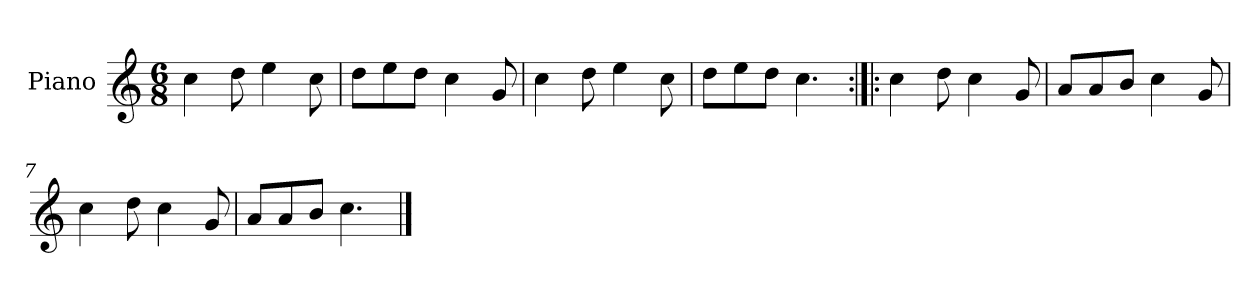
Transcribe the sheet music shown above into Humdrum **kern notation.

**kern
*part1
*staff1
*I"Piano
*I'Pno.
*clefG2
*k[]
*M6/8
=1
4cc\
8dd\
4ee\
8cc\
=2
8dd\L
8ee\
8dd\J
4cc\
8g/
=3
4cc\
8dd\
4ee\
8cc\
=4
8dd\L
8ee\
8dd\J
4.cc\
=5:|!|:
4cc\
8dd\
4cc\
8g/
=6
8a/L
8a/
8b/J
4cc\
8g/
=7
4cc\
8dd\
4cc\
8g/
!!LO:LB:g=z
=8
8a/L
8a/
8b/J
4.cc\
==
*-
